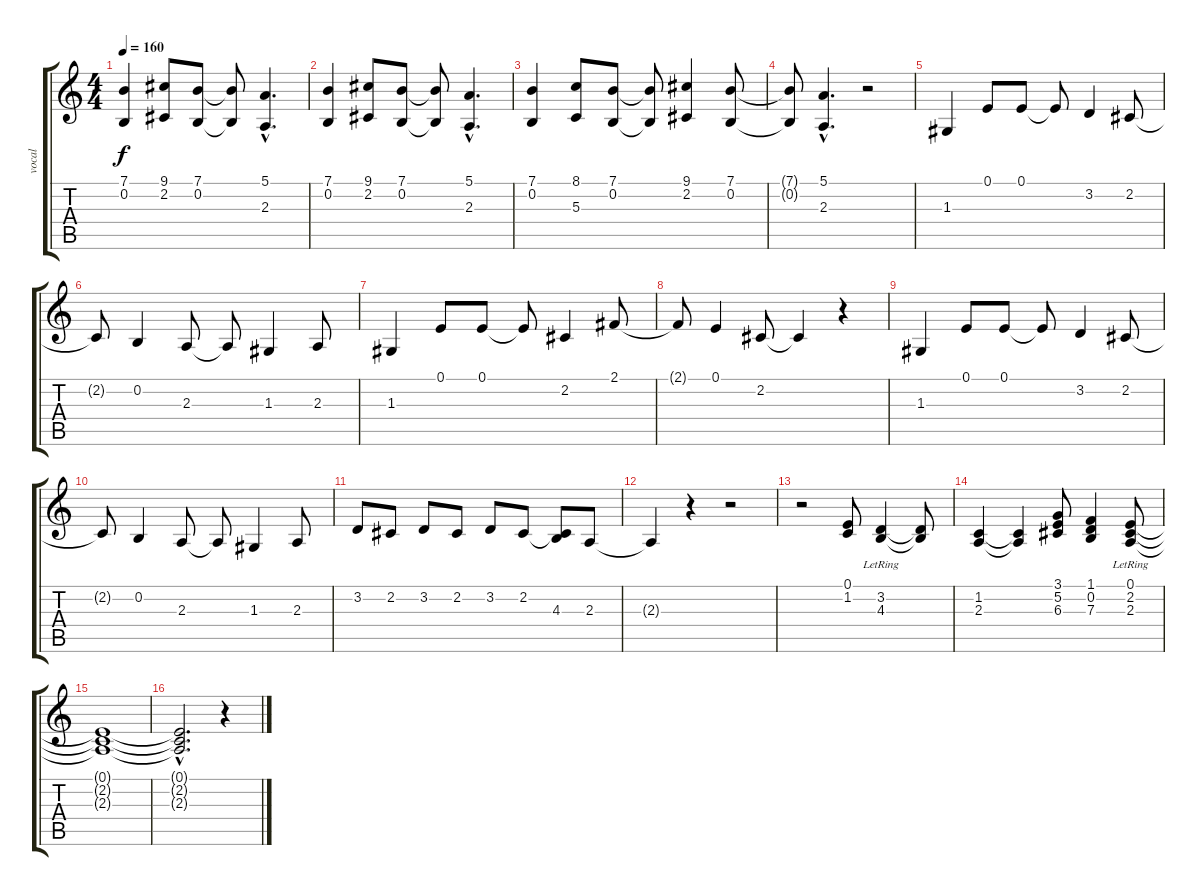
\track ("vocal" "vocal") {instrument panflute}
\staff {score tabs}
\tuning (E4 B3 G3 D3 A2 E2) {hide}
\ts (4 4)
\tempo 160
\clef g2
\ks c
(7.1 0.2).4{dy f} (9.1 2.2).8 (7.1 0.2).8 (7.1{t} 0.2{t}).8 (5.1{hac} 2.3{hac}).4{d} |
(7.1 0.2).4 (9.1 2.2).8 (7.1 0.2).8 (7.1{t} 0.2{t}).8 (5.1{hac} 2.3{hac}).4{d} |
(7.1 0.2).4 (8.1 5.3).8 (7.1 0.2).8 (7.1{t} 0.2{t}).8 (9.1 2.2).4 (7.1 0.2).8 |
(7.1{t} 0.2{t}).8 (5.1{hac} 2.3{hac}).4{d} r.2 |
1.3.4 0.1.8 0.1.8 0.1{t}.8 3.2.4 2.2.8 |
2.2{t}.8 0.2.4 2.3.8 2.3{t}.8 1.3.4 2.3.8 |
1.3.4 0.1.8 0.1.8 0.1{t}.8 2.2.4 2.1.8 |
2.1{t}.8 0.1.4 2.2.8 2.2{t}.4 r.4 |
1.3.4 0.1.8 0.1.8 0.1{t}.8 3.2.4 2.2.8 |
2.2{t}.8 0.2.4 2.3.8 2.3{t}.8 1.3.4 2.3.8 |
3.2.8 2.2.8 3.2.8 2.2.8 3.2.8 2.2.8 (2.2{t} 4.3).8 2.3.8 |
2.3{t}.4 r.4 r.2 |
r.2 (0.1 1.2).8 (3.2{lr} 4.3{lr}).4 (3.2{t} 4.3{t}).8 |
(1.2 2.3).4 (1.2{t} 2.3{t}).4 (3.1 5.2 6.3).8 (1.1 0.2 7.3).4 (0.1{lr} 2.2{lr} 2.3{lr}).8 |
(0.1{t} 2.2{t} 2.3{t}).1 |
(0.1{hac t} 2.2{hac t} 2.3{hac t}).2{d} r.4
